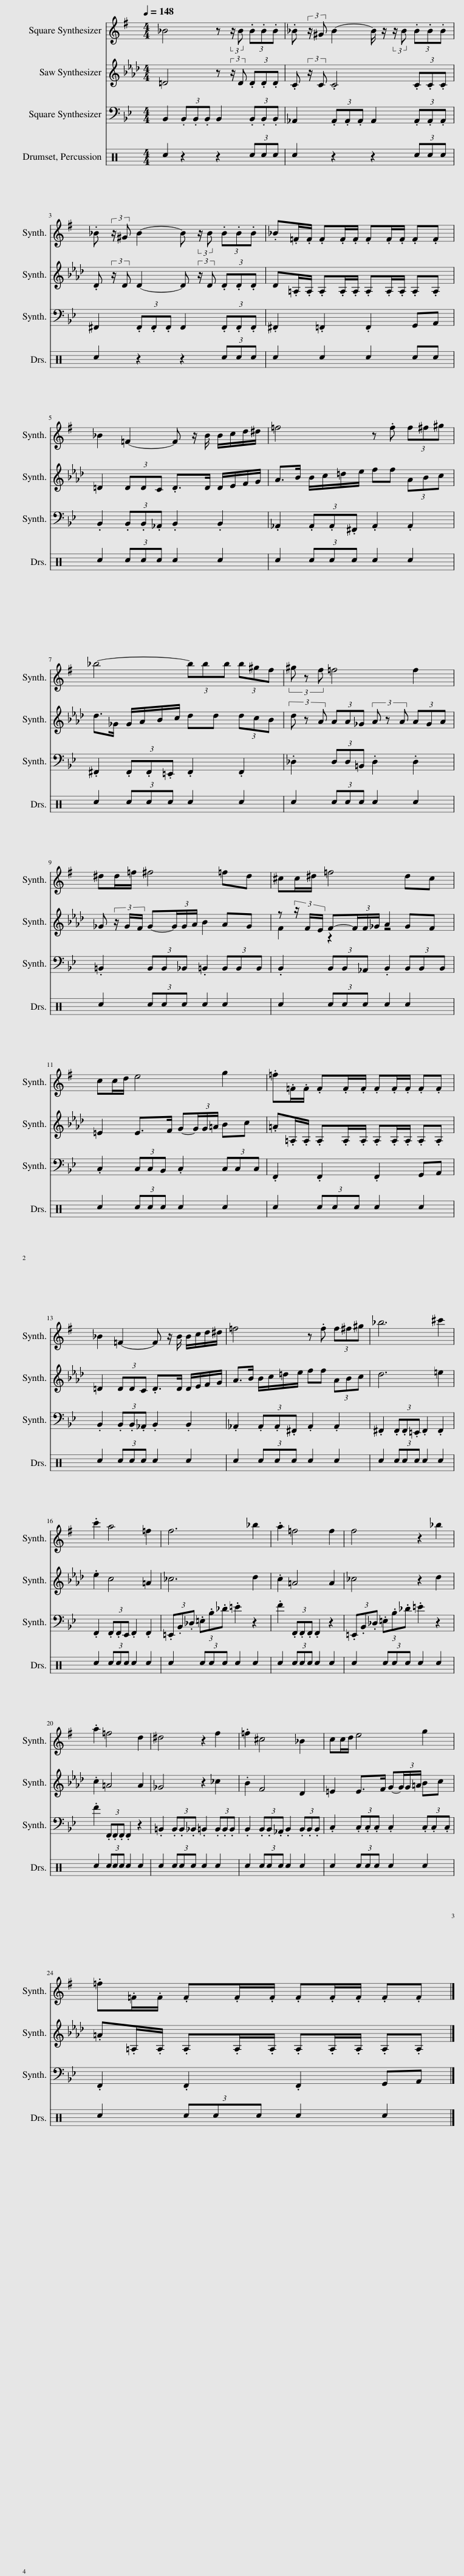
X:1
%%score 1 ( 2 3 ) 4 5
L:1/8
Q:1/4=148
M:4/4
I:linebreak $
K:G
V:1 treble
V:2 treble
V:3 treble
V:4 bass
V:5 perc
K:none
V:1
 _B4 z (3:2:2z/ B (3.B.B.B | ._B (3:2:2z/ ^G B2- B/ z/ (3:2:2z/ B (3.B.B.B |$ ._B (3:2:2z/ ^G B2- B (3:2:2z/ B (3.B.B.B | ._B.=F/.F/ .F.F/.F/ .F.F/.F/ .F.F |$ _B2 =F2- F z/ B/ B/c/d/^d/ | %5
 =f4 z .f (3f^f^g |$ _b4- (3bbb (3b^gf | (3^g z f =f4 f2 |$ ^dd/=f/ ^f4 =fd | ^cc/^d/ =f4 dc |$ %10
 cc/d/ e4 g2 | .=f.=F/.F/ .F.F/.F/ .F.F/.F/ .F.F |$ _B2 =F2- F z/ B/ B/c/d/^d/ | =f4 z .f (3f^f^g | _b6 ^c'2 |$ %15
 .c'2 a4 =f2 | f6 _b2 | .a2 =f4 f2 | f4 z2 _b2 |$ .a2 =f4 d2 | %20
 ^d4 z2 f2 | .=f2 ^c4 _B2 | cc/d/ e4 g2 |$ .=f.=F/.F/ .F.F/.F/ .F.F/.F/ .F.F |] %24
V:2
[K:Ab] =D4 z (3:2:2z/ D (3.D.D.D | .C (3:2:2z/ C .C4 (3.C.C.C |$ .D (3:2:2z/ D D2- D (3:2:2z/ D (3.D.D.D | D.=A,/.A,/ .A,.A,/.A,/ .A,.A,/.A,/ .A,.A, |$ =D2 (3DDC .D>D D/E/F/G/ | %5
 A>B B/c/=d/e/ ff (3ABc |$ d>_G G/A/B/c/ dd (3dcB | (3d z A (3AA_G (3A z A (3AGA |$ _G (3z/ G/F/ G-(3G/G/A/ B2 AG | z (3z/ F/E/ F-(3F/F/_G/ A2 GF |$ %10
 =E2 E>F G-(3G/G/=A/ Bc | .=A.=A,/.A,/ .A,.A,/.A,/ .A,.A,/.A,/ .A,.A, |$ =D2 (3DDC .D>D D/E/F/G/ | A>B B/c/=d/e/ ff (3ABc | d6 =e2 |$ %15
 .e2 c4 =A2 | _c6 d2 | .c2 =A4 A2 | _c4 z2 d2 |$ .c2 =A4 A2 | %20
 _G4 z2 _c2 | .B2 F4 D2 | =E2 E>F G-(3G/G/=A/ Bc |$ .=A.=A,/.A,/ .A,.A,/.A,/ .A,.A,/.A,/ .A,.A, |] %24
V:3
[K:Ab] x8 | x8 |$ x8 | x8 |$ x8 | %5
 x8 |$ x8 | x8 |$ x8 | F2 z2 z4 |$ %10
 x8 | x8 |$ x8 | x8 | x8 |$ %15
 x8 | x8 | x8 | x8 |$ x8 | %20
 x8 | x8 | x8 |$ x8 |] %24
V:4
[K:Bb] B,,2 (3.B,,.B,,.B,, B,,2 (3.B,,.B,,.B,, | _A,,2 (3.A,,.A,,.A,, A,,2 (3.A,,.A,,.A,, |$ ^F,,2 (3.F,,.F,,.F,, F,,2 (3.F,,.F,,.F,, | .^F,,2 .=F,,2 .F,,2 G,,A,, |$ .B,,2 (3.B,,.B,,._A,, .B,,2 .B,,2 | %5
 ._A,,2 (3.A,,.A,,.^F,, .A,,2 .A,,2 |$ .^F,,2 (3.F,,.F,,.=E,, .F,,2 .F,,2 | ._D,2 (3D,D,=B,, .D,2 .D,2 |$ .=B,,2 (3B,,B,,_B,, .=B,,2 (3B,,B,,B,, | .B,,2 (3B,,B,,_A,, .B,,2 (3B,,B,,B,, |$ %10
 .C,2 (3C,C,B,, .C,2 (3C,C,C, | .F,,2 .F,,2 .F,,2 G,,A,, |$ .B,,2 (3.B,,.B,,._A,, .B,,2 .B,,2 | ._A,,2 (3.A,,.A,,.^F,, .A,,2 .A,,2 | .^F,,2 (3.F,,.F,,.=E,, .F,,2 .F,,2 |$ %15
 .F,,2 (3.F,,.F,,E,, .F,,2 .F,,2 | (3.=E,,.B,,._D, (3.=E,.B,._D .=E2 z2 | .F2 (3.F,,.F,,.F,, .F,,2 z2 | (3.=E,,.B,,._D, (3.=E,.B,._D .=E2 z2 |$ .F2 (3.F,,.F,,.F,, .F,,2 z2 | %20
 .=B,,2 (3.B,,.B,,._B,, .=B,,2 (3.B,,.B,,.B,, | .B,,2 (3.B,,.B,,._A,, .B,,2 (3.B,,.B,,.B,, | .C,2 (3.C,.C,.C, .C,2 (3.C,.C,.C, |$ .F,,2 .F,,2 .F,,2 G,,A,, |] %24
V:5
[K:C] c2 z2 z2 (3ccc | c2 z2 z2 (3ccc |$ c2 z2 z2 (3ccc | c2 c2 c2 cc |$ c2 (3ccc c2 c2 | %5
 c2 (3ccc c2 c2 |$ c2 (3ccc c2 c2 | c2 (3ccc c2 c2 |$ c2 (3ccc c2 c2 | c2 (3ccc c2 c2 |$ %10
 c2 (3ccc c2 c2 | c2 (3ccc c2 c2 |$ c2 (3ccc c2 c2 | c2 (3ccc c2 c2 | c2 (3ccc c2 c2 |$ %15
 c2 (3ccc c2 c2 | c2 (3ccc c2 c2 | c2 (3ccc c2 c2 | c2 (3ccc c2 c2 |$ c2 (3ccc c2 c2 | %20
 c2 (3ccc c2 c2 | c2 (3ccc c2 c2 | c2 (3ccc c2 c2 |$ c2 (3ccc c2 c2 |] %24
